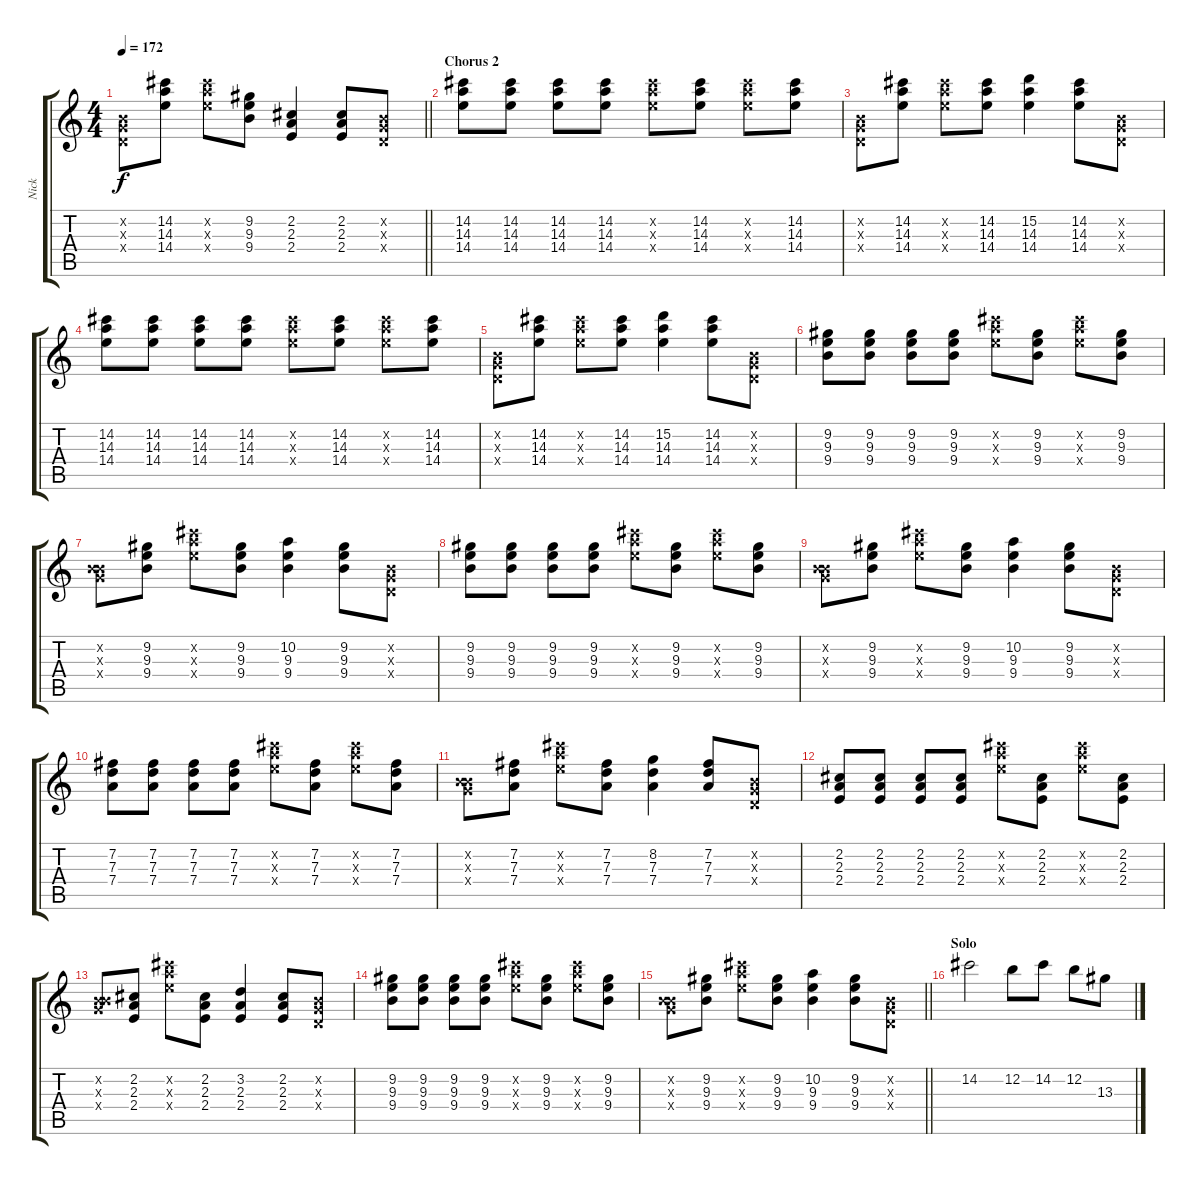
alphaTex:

\track ("Nick" "Nick") {instrument distortionguitar}
\staff {score tabs}
\tuning (E4 B3 G3 D3 A2 E2) {hide}
\ts (4 4)
\tempo 172
\clef g2
\barLineRight lightlight
\ks c
(0.2{x} 0.3{x} 0.4{x}).8{dy f} (14.2 14.3 14.4).8 (14.2{x} 14.3{x} 14.4{x}).8 (9.2 9.3 9.4).8 (2.2 2.3 2.4).4 (2.2 2.3 2.4).8 (0.2{x} 0.3{x} 0.4{x}).8 |
\section ("" "Chorus 2")
(14.2 14.3 14.4).8 (14.2 14.3 14.4).8 (14.2 14.3 14.4).8 (14.2 14.3 14.4).8 (14.2{x} 14.3{x} 14.4{x}).8 (14.2 14.3 14.4).8 (14.2{x} 14.3{x} 14.4{x}).8 (14.2 14.3 14.4).8 |
(0.2{x} 0.3{x} 0.4{x}).8 (14.2 14.3 14.4).8 (14.2{x} 14.3{x} 14.4{x}).8 (14.2 14.3 14.4).8 (15.2 14.3 14.4).4 (14.2 14.3 14.4).8 (0.2{x} 0.3{x} 0.4{x}).8 |
(14.2 14.3 14.4).8 (14.2 14.3 14.4).8 (14.2 14.3 14.4).8 (14.2 14.3 14.4).8 (14.2{x} 14.3{x} 14.4{x}).8 (14.2 14.3 14.4).8 (14.2{x} 14.3{x} 14.4{x}).8 (14.2 14.3 14.4).8 |
(0.2{x} 0.3{x} 0.4{x}).8 (14.2 14.3 14.4).8 (14.2{x} 14.3{x} 14.4{x}).8 (14.2 14.3 14.4).8 (15.2 14.3 14.4).4 (14.2 14.3 14.4).8 (0.2{x} 0.3{x} 0.4{x}).8 |
(9.2 9.3 9.4).8 (9.2 9.3 9.4).8 (9.2 9.3 9.4).8 (9.2 9.3 9.4).8 (14.2{x} 14.3{x} 14.4{x}).8 (9.2 9.3 9.4).8 (14.2{x} 14.3{x} 14.4{x}).8 (9.2 9.3 9.4).8 |
(0.2{x} 0.3{x} 9.4{x}).8 (9.2 9.3 9.4).8 (14.2{x} 14.3{x} 14.4{x}).8 (9.2 9.3 9.4).8 (10.2 9.3 9.4).4 (9.2 9.3 9.4).8 (0.2{x} 0.3{x} 0.4{x}).8 |
(9.2 9.3 9.4).8 (9.2 9.3 9.4).8 (9.2 9.3 9.4).8 (9.2 9.3 9.4).8 (14.2{x} 14.3{x} 14.4{x}).8 (9.2 9.3 9.4).8 (14.2{x} 14.3{x} 14.4{x}).8 (9.2 9.3 9.4).8 |
(0.2{x} 0.3{x} 9.4{x}).8 (9.2 9.3 9.4).8 (14.2{x} 14.3{x} 14.4{x}).8 (9.2 9.3 9.4).8 (10.2 9.3 9.4).4 (9.2 9.3 9.4).8 (0.2{x} 0.3{x} 0.4{x}).8 |
(7.2 7.3 7.4).8 (7.2 7.3 7.4).8 (7.2 7.3 7.4).8 (7.2 7.3 7.4).8 (14.2{x} 14.3{x} 14.4{x}).8 (7.2 7.3 7.4).8 (14.2{x} 14.3{x} 14.4{x}).8 (7.2 7.3 7.4).8 |
(0.2{x} 0.3{x} 9.4{x}).8 (7.2 7.3 7.4).8 (14.2{x} 14.3{x} 14.4{x}).8 (7.2 7.3 7.4).8 (8.2 7.3 7.4).4 (7.2 7.3 7.4).8 (0.2{x} 0.3{x} 0.4{x}).8 |
(2.2 2.3 2.4).8 (2.2 2.3 2.4).8 (2.2 2.3 2.4).8 (2.2 2.3 2.4).8 (14.2{x} 14.3{x} 14.4{x}).8 (2.2 2.3 2.4).8 (14.2{x} 14.3{x} 14.4{x}).8 (2.2 2.3 2.4).8 |
(0.2{x} 0.3{x} 9.4{x}).8 (2.2 2.3 2.4).8 (14.2{x} 14.3{x} 14.4{x}).8 (2.2 2.3 2.4).8 (3.2 2.3 2.4).4 (2.2 2.3 2.4).8 (0.2{x} 0.3{x} 0.4{x}).8 |
(9.2 9.3 9.4).8 (9.2 9.3 9.4).8 (9.2 9.3 9.4).8 (9.2 9.3 9.4).8 (14.2{x} 14.3{x} 14.4{x}).8 (9.2 9.3 9.4).8 (14.2{x} 14.3{x} 14.4{x}).8 (9.2 9.3 9.4).8 |
\barLineRight lightlight
(0.2{x} 0.3{x} 9.4{x}).8 (9.2 9.3 9.4).8 (14.2{x} 14.3{x} 14.4{x}).8 (9.2 9.3 9.4).8 (10.2 9.3 9.4).4 (9.2 9.3 9.4).8 (0.2{x} 0.3{x} 0.4{x}).8 |
\section ("" "Solo")
14.2.2 12.2.8 14.2.8 12.2.8 13.3.8
